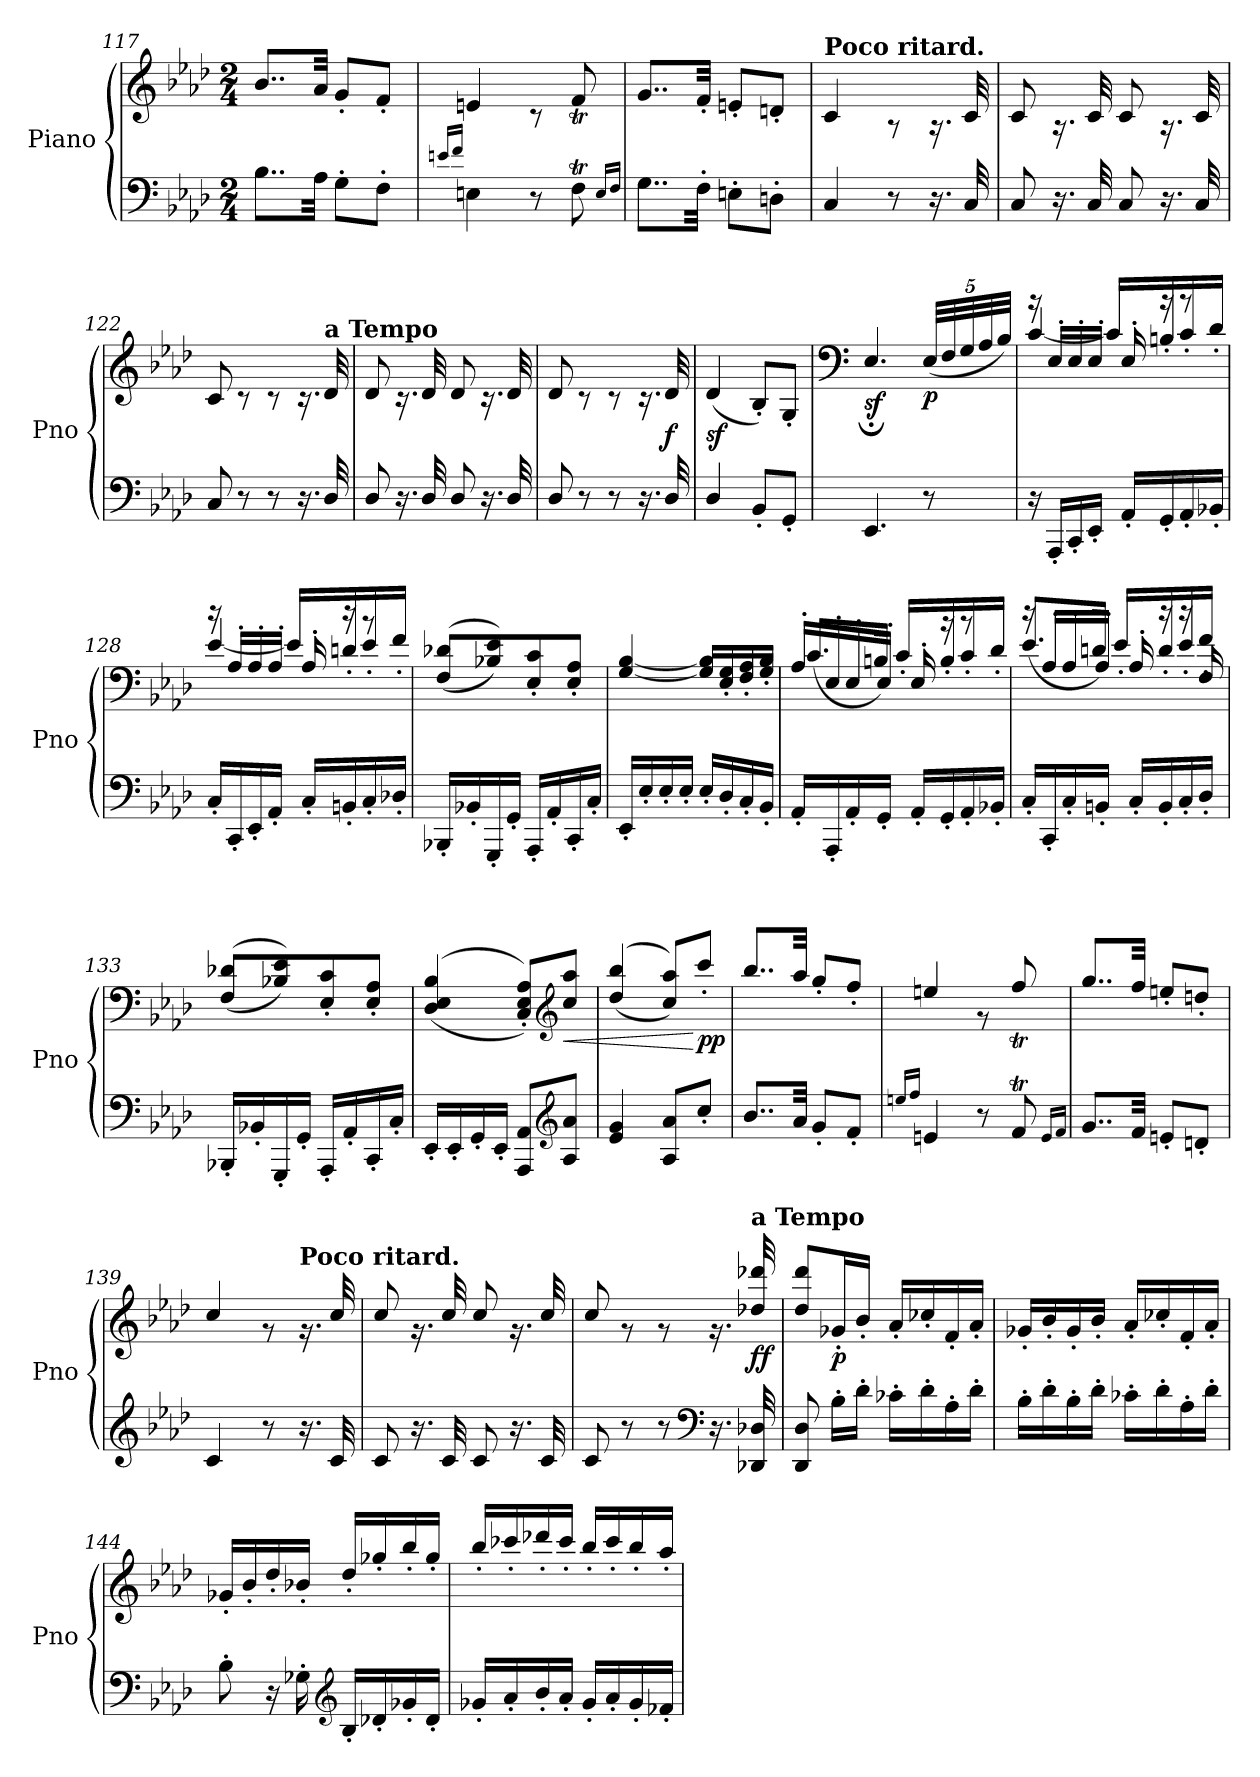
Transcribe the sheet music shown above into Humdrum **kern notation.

**kern	**kern	**dynam
*part1	*part1	*part1
*staff2	*staff1	*staff1/2
*I"Piano	*	*
*I'Pno	*	*
*clefF4	*clefG2	*
*k[b-e-a-d-]	*k[b-e-a-d-]	*
*A-:	*A-:	*
*M2/4	*M2/4	*
=117	=117	=117
*	*^	*
8..B-\L	2ryy	8..b-/L	.
32A-\Jkk	.	32a-/Jkk	.
8G'\L	.	8g'/L	.
8F'\J	.	8f'/J	.
=118	=118	=118	=118
16qen/LL	.	.	.
16qf/JJ	.	.	.
4En\	2ryy	4en/	.
8r	.	8r	.
8FT\	.	8fT/	.
16qE/LL	.	.	.
16qF/JJ	.	.	.
=119	=119	=119	=119
8..G\L	2ryy	8..g/L	.
32F'\Jkk	.	32f'/Jkk	.
8En'\L	.	8en'/L	.
8Dn'\J	.	8dn'/J	.
=120	=120	=120	=120
!	!LO:TX:a:B:t=Poco ritard.	!	!
4C/	2ryy	4c/	.
8r	.	8r	.
16.r	.	16.r	.
32C/	.	32c/	.
=121	=121	=121	=121
8C/	2ryy	8c/	.
16.r	.	16.r	.
32C/	.	32c/	.
8C/	.	8c/	.
16.r	.	16.r	.
32C/	.	32c/	.
!!LO:LB:g=z	!!
=122	=122	=122	=122
8C/	2ryy	8c/	.
8r	.	8r	.
8r	.	8r	.
16.r	.	16.r	.
!	!	!LO:TX:a:B:t=a Tempo	!
32D-/	.	32d-/	.
=123	=123	=123	=123
8D-/	2ryy	8d-/	.
16.r	.	16.r	.
32D-/	.	32d-/	.
8D-/	.	8d-/	.
16.r	.	16.r	.
32D-/	.	32d-/	.
=124	=124	=124	=124
8D-/	2ryy	8d-/	.
8r	.	8r	.
8r	.	8r	.
16.r	.	16.r	.
!	!	!	!LO:DY:b
32D-/	.	32d-/	f
=125	=125	=125	=125
!	!	!	!LO:DY:b
4D-/	2ryy	(>4d-/	sf
8BB-'/L	.	8B-'/L)	.
8GG'/J	.	8G'/J	.
=126	=126	=126	=126
*	*clefF4	*	*
!	!	!	!LO:DY:b
4.EE-/	2ryy	4.E-;/	sf
*	*	*Xbrackettup	*
!	!	!	!LO:DY:b
8r	.	(>40E-/LLL	p
.	.	40F/	.
.	.	40G/	.
.	.	40A-/	.
.	.	40B-/JJJ)	.
=127	=127	=127	=127
16r	16r	[4c/	.
16AAA-'/LL	16E-'/LL	.	.
16CC'/	16E-'/	.	.
16EE-'/JJ	16E-'/JJ	.	.
16AA-'/LL	16E-'/	16c/LL]	.
16GG'/	16r	16Bn'/	.
16AA-'/	8r	16c'/	.
16BB-X'/JJ	.	16d-'/JJ	.
!!LO:LB:g=z	!!
=128	=128	=128	=128
16C'/LL	16r	[4e-/	.
16CC'/	16A-'/LL	.	.
16EE-'/	16A-'/	.	.
16AA-'/JJ	16A-'/JJ	.	.
16C'/LL	16A-'/	16e-/LL]	.
16BBn'/	16r	16dn'/	.
16C'/	8r	16e-'/	.
16D-X'/JJ	.	16f'/JJ	.
=129	=129	=129	=129
16BBB-X'/LL	2ryy	(>(<8F/ 8d-X/L	.
16BB-X'/	.	.	.
16GGG'/	.	8B-X/ 8e-/))	.
16GG'/JJ	.	.	.
16AAA-'/LL	.	8E-/' 8c/'	.
16AA-'/	.	.	.
16CC'/	.	8E-/' 8A-/'J	.
16C'/JJ	.	.	.
=130	=130	=130	=130
16EE-'/LL	2ryy	[4G/ [4B-/	.
16E-'/	.	.	.
16E-'/	.	.	.
16E-'/JJ	.	.	.
16E-'/LL	.	16G/] 16B-/]LL	.
16D-'/	.	16E-/' 16G/'	.
16C'/	.	16F/' 16A-/'	.
16BB-'/JJ	.	16G/' 16B-/'JJ	.
=131	=131	=131	=131
16AA-'/LL	16A-'/LL	(>8.c/L	.
16AAA-'/	16E-'/	.	.
16AA-'/	16E-'/	.	.
16GG'/JJ	16E-'/JJ	16Bn/Jk)	.
16AA-'/LL	16E-'/	16c'/LL	.
16GG'/	16r	16B'/	.
16AA-'/	8r	16c'/	.
16BB-X'/JJ	.	16d-'/JJ	.
!!LO:LB:g=z	!!
=132	=132	=132	=132
16C'/LL	16r	(>8.e-/L	.
16CC'/	16A-'/LL	.	.
16C'/	16A-'/	.	.
16BBn'/JJ	16A-'/JJ	16dn/Jk)	.
16C'/LL	16A-'/	16e-'/LL	.
16BB'/	16r	16d'/	.
16C'/	16r	16e-'/	.
16D-'/JJ	16F/	16f'/JJ	.
=133	=133	=133	=133
16BBB-X'/LL	2ryy	(>(<8F/ 8d-X/L	.
16BB-X'/	.	.	.
16GGG'/	.	8B-X/ 8e-/))	.
16GG'/JJ	.	.	.
16AAA-'/LL	.	8E-/' 8c/'	.
16AA-'/	.	.	.
16CC'/	.	8E-/' 8A-/'J	.
16C'/JJ	.	.	.
=134	=134	=134	=134
16EE-'/LL	2ryy	(>(<4D-/ 4E-/ 4B-/	.
16EE-'/	.	.	.
16GG'/	.	.	.
16EE-'/JJ	.	.	.
8AAA-/ 8AA-/L	.	8C/' 8E-/' 8A-/'L))	.
*clefG2	*clefG2	*	*
!	!	!	!LO:HP:b
8A-/ 8a-/J	.	8cc/ 8aa-/J	<
=135	=135	=135	=135
4e-/ 4g/	2ryy	(>(<4dd-/ 4bb-/	.
8A-/ 8a-/L	.	8cc/ 8aa-/L))	.
!	!	!	!LO:DY:n=1:b
8cc'/J	.	8ccc'/J	[ pp
=136	=136	=136	=136
8..b-/L	2ryy	8..bb-/L	.
32a-/Jkk	.	32aa-/Jkk	.
8g'/L	.	8gg'/L	.
8f'/J	.	8ff'/J	.
=137	=137	=137	=137
16qeen/LL	.	.	.
16qff/JJ	.	.	.
4en/	2ryy	4een/	.
8r	.	8r	.
8fT/	.	8ffT/	.
16qe/LL	.	.	.
16qf/JJ	.	.	.
!!LO:PB:g=z	!!
=138	=138	=138	=138
8..g/L	2ryy	8..gg/L	.
32f/Jkk	.	32ff/Jkk	.
8en'/L	.	8een'/L	.
8dn'/J	.	8ddn'/J	.
=139	=139	=139	=139
4c/	2ryy	4cc/	.
8r	.	8r	.
!	!	!LO:TX:a:B:t=Poco ritard.	!
16.r	.	16.r	.
32c/	.	32cc/	.
=140	=140	=140	=140
8c/	2ryy	8cc/	.
16.r	.	16.r	.
32c/	.	32cc/	.
8c/	.	8cc/	.
16.r	.	16.r	.
32c/	.	32cc/	.
=141	=141	=141	=141
8c/	2ryy	8cc/	.
8r	.	8r	.
8r	.	8r	.
*clefF4	*	*	*
16.r	.	16.r	.
!	!	!LO:TX:a:B:t=a Tempo	!
!	!	!	!LO:DY:b
32DD-X/ 32D-X/	.	32dd-X/ 32ddd-X/	ff
=142	=142	=142	=142
8DD-/ 8D-/	2ryy	8dd-/ 8ddd-/L	.
!	!	!	!LO:DY:b
16B-'\LL	.	16g-X'/L	p
16d-'\JJ	.	16b-'/JJ	.
16c-X'\LL	.	16a-'/LL	.
16d-'\	.	16cc-X'/	.
16A-'\	.	16f'/	.
16d-'\JJ	.	16a-'/JJ	.
!!LO:LB:g=z	!!
=143	=143	=143	=143
16B-'\LL	2ryy	16g-X'/LL	.
16d-'\	.	16b-'/	.
16B-'\	.	16g-'/	.
16d-'\JJ	.	16b-'/JJ	.
16c-X'\LL	.	16a-'/LL	.
16d-'\	.	16cc-X'/	.
16A-'\	.	16f'/	.
16d-'\JJ	.	16a-'/JJ	.
=144	=144	=144	=144
8B-'\	2ryy	16g-X'/LL	.
.	.	16b-'/	.
16r	.	16dd-'/	.
16G-X'\	.	16b-X'/JJ	.
*clefG2	*	*	*
16B-'/LL	.	16dd-'/LL	.
16d-X'/	.	16gg-X'/	.
16g-X'/	.	16bb-'/	.
16d-'/JJ	.	16gg-'/JJ	.
=145	=145	=145	=145
16g-X'/LL	2ryy	16bb-'/LL	.
16a-'/	.	16ccc-X'/	.
16b-'/	.	16ddd-X'/	.
16a-'/JJ	.	16ccc-'/JJ	.
16g-'/LL	.	16bb-'/LL	.
16a-'/	.	16ccc-'/	.
16g-'/	.	16bb-'/	.
16f-X'/JJ	.	16aa-'/JJ	.
*	*v	*v	*
=	=	=
*-	*-	*-
